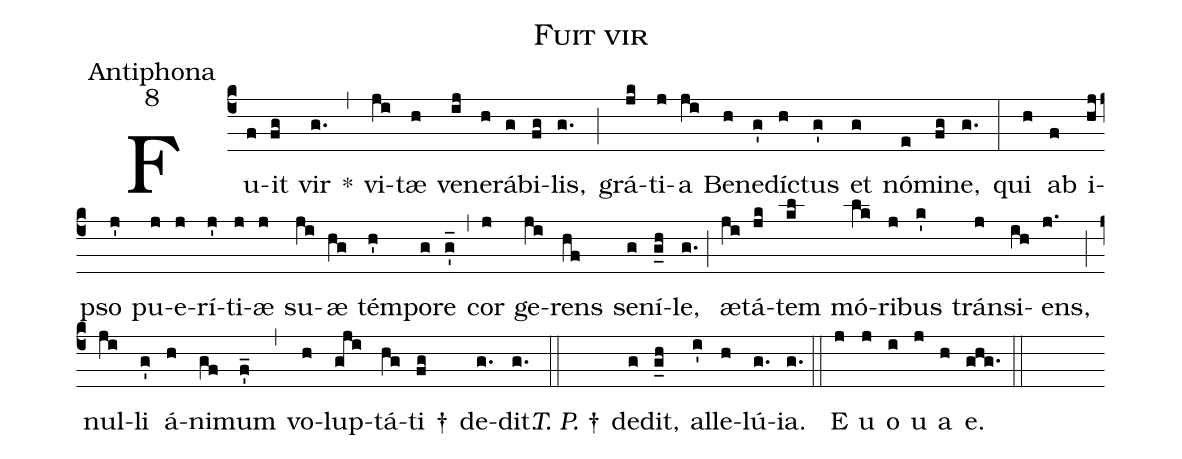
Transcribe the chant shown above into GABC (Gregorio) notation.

name:Fuit vir;
office-part:Antiphona;
mode:8;
%%
(c4)Fu(f)it(fg) vir(g.) <sp>*</sp>(,) vi(ji)tæ(h) ve(ij)ne(h)rá(g)bi(fg)lis,(g.) (;) grá(jk)ti(j)a(ji) Be(h)ne(g')dí(h)ctus(g') et(g) nó(e)mi(fg)ne,(g.) (:) qui(h) ab(f) i(hj)pso(j') pu(j)e(j)rí(j')ti(j)æ(j) su(ji)æ(hg) tém(h')po(g)re(g_') (,) cor(j) ge(ji)rens(hf) se(g)ní(g_h)le,(g.) (;) æ(ji)tá(jk)tem(kl) mó(lk)ri(j)bus(k') trán(j)si(ih)ens,(j.) (;) nul(ji)li(g') á(h)ni(gf)mum(f_') (,) vo(h)lup(gji)tá(hg)ti(fg) †() de(g.)dit.(g.) (::)

<i>T. P.</i> †() de(g)dit,(g_h) al(i')le(h)lú(g.)ia.(g.) (::)
E(j) u(j) o(i) u(j) a(h) e.(ghg.) (::)
